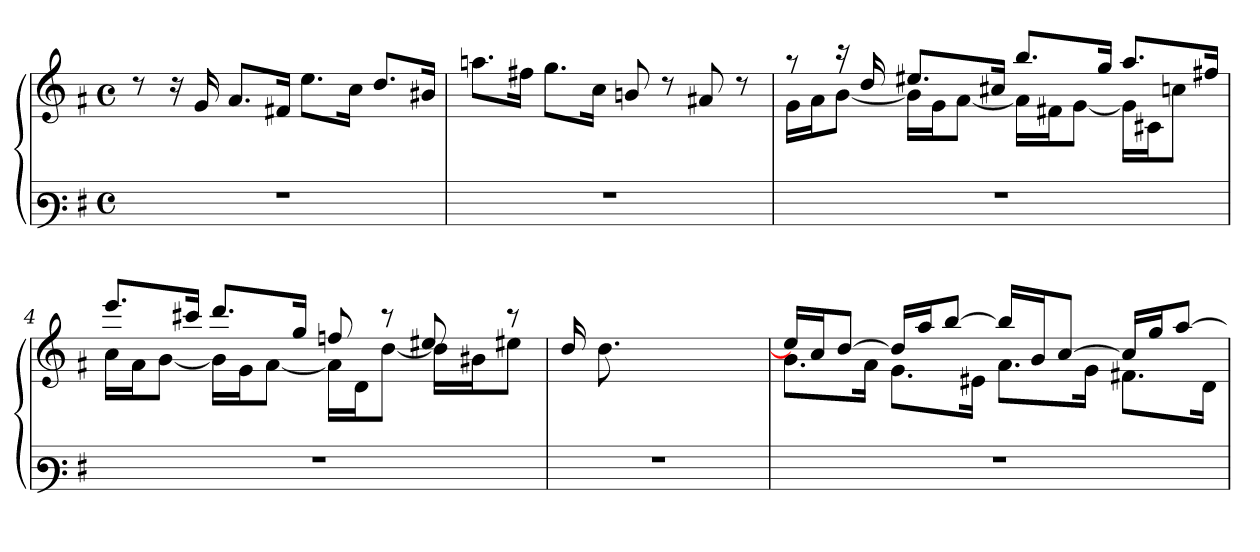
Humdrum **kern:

**kern	**kern
*part1	*part1
*staff2	*staff1
*clefF3	*clefG3
*k[f#]	*k[f#]
*M4/4	*M4/4
*met(c)	*met(c)
=1	=1
1r	8rb
.	16ra
.	16e/
.	8.f#/L
.	16d#X/Jk
.	8.cc\L
.	16a\Jk
.	8.b/L
.	16g#X/Jk
=2	=2
1r	8.ffn\L
.	16dd#X\Jk
.	8.ee\L
.	16a\Jk
.	8gn/
.	8rb
.	8f#X/
.	8rb
=3	=3
*	*^
1r	8rff	16e\LL
.	.	16f#\J
.	16rgg	[<8g\J
.	16b/	.
.	8.cc#X/L	16g\LL]
.	.	16e\J
.	.	[<8f#\J
.	16a#X/Jk	.
.	8.gg/L	16f#\LL]
.	.	16d#X\J
.	.	[<8e\J
.	16ee/Jk	.
.	8.ff#/L	16e\LL]
.	.	16A#\J
.	.	8an\J
.	(16dd#X/Jk	.
!!LO:LB:g=z	!!
=4	=4	=4
1r	8.ccc/L	16a\LL
.	.	16f#\J
.	.	[<8g\J
.	16aa#X/Jk	.
.	8.bb/L	16g\LL]
.	.	16e\J
.	.	[<8f#\J
.	16ee/Jk	.
.	8ddn/	16f#\LL]
.	.	16B\J
.	8raa	[<8b\J
.	8cc#X/	16b\LL]
.	.	16g#X\J
.	8raa	8cc#X\J
*	*v	*v
=5	=5
1r	16b/LL
.	8.b\L
.	2.ryy
!!LO:LB:g=z
=6	=6
*	*^
1r	16cc/LL]	8.g\L
.	16a/J	.
.	[>8b/J	.
.	.	16f#\Jk
.	16b/LL]	8.e\L
.	16ff#/J	.
.	[>8gg/J	.
.	.	16c#X\Jk
.	16gg/LL]	8.f#\L
.	16g/J	.
.	[>8a/J	.
.	.	16e\Jk
.	16a/LL]	8.d#X\L
.	16ee/J	.
.	[>8ff#/J	.
.	.	16B\Jk
*	*v	*v
=	=
*-	*-
